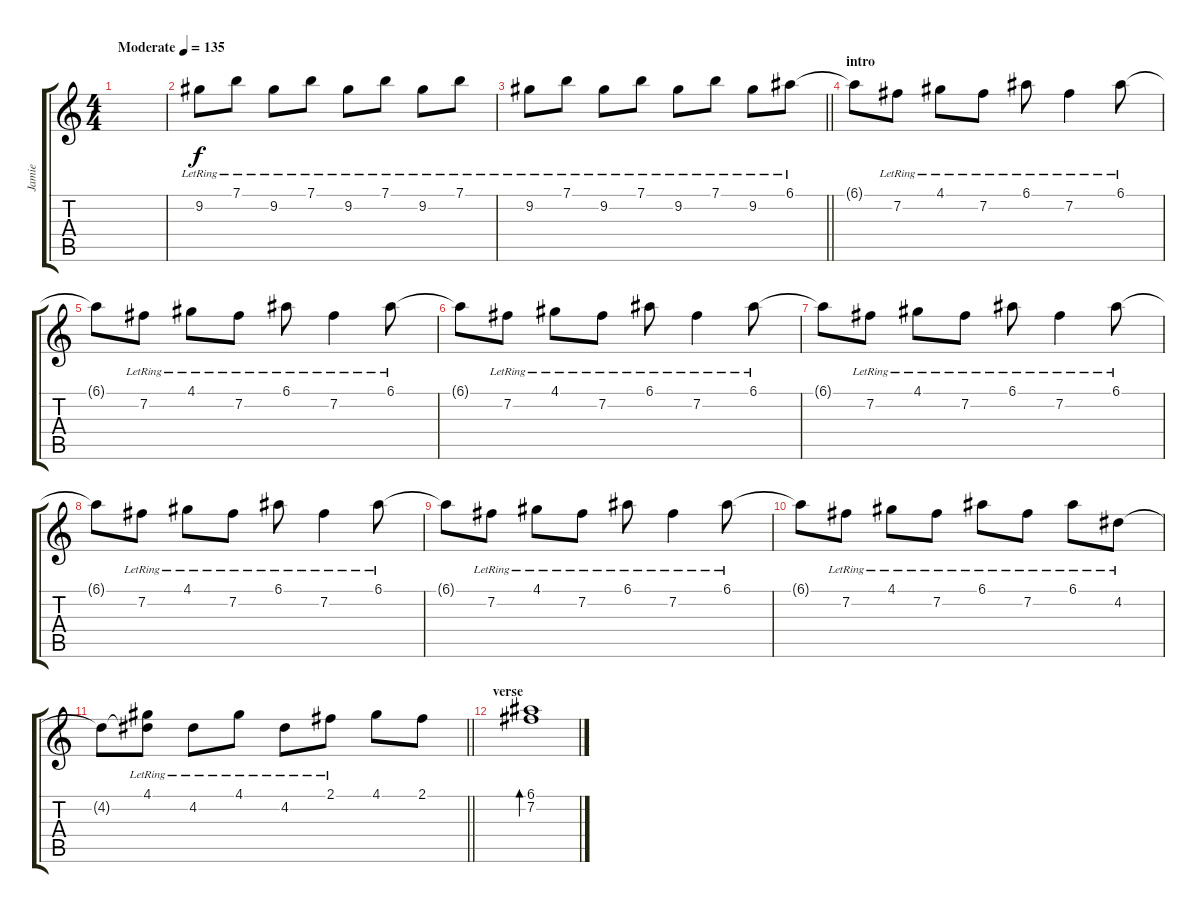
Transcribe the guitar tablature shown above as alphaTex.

\track ("Jamie" "Jamie") {instrument electricguitarjazz}
\staff {score tabs}
\tuning (E4 B3 G3 D3 A2 E2) {hide}
\ts (4 4)
\tempo (135 "Moderate")
\clef g2
\ks c
|
9.2{lr}.8 7.1{lr}.8 9.2{lr}.8 7.1{lr}.8 9.2{lr}.8 7.1{lr}.8 9.2{lr}.8 7.1{lr}.8 |
\barLineRight lightlight
9.2{lr}.8 7.1{lr}.8 9.2{lr}.8 7.1{lr}.8 9.2{lr}.8 7.1{lr}.8 9.2{lr}.8 6.1{lr}.8 |
\section ("" "intro")
6.1{t}.8 7.2{lr}.8 4.1{lr}.8 7.2{lr}.8 6.1{lr}.8 7.2{lr}.4 6.1{lr}.8 |
6.1{t}.8 7.2{lr}.8 4.1{lr}.8 7.2{lr}.8 6.1{lr}.8 7.2{lr}.4 6.1{lr}.8 |
6.1{t}.8 7.2{lr}.8 4.1{lr}.8 7.2{lr}.8 6.1{lr}.8 7.2{lr}.4 6.1{lr}.8 |
6.1{t}.8 7.2{lr}.8 4.1{lr}.8 7.2{lr}.8 6.1{lr}.8 7.2{lr}.4 6.1{lr}.8 |
6.1{t}.8 7.2{lr}.8 4.1{lr}.8 7.2{lr}.8 6.1{lr}.8 7.2{lr}.4 6.1{lr}.8 |
6.1{t}.8 7.2{lr}.8 4.1{lr}.8 7.2{lr}.8 6.1{lr}.8 7.2{lr}.4 6.1{lr}.8 |
6.1{t}.8 7.2{lr}.8 4.1{lr}.8 7.2{lr}.8 6.1{lr}.8 7.2{lr}.8 6.1{lr}.8 4.2{lr}.8 |
\barLineRight lightlight
4.2{t}.8 (4.1{lr} 4.2{t}).8 4.2{lr}.8 4.1{lr}.8 4.2{lr}.8 2.1{lr}.8 4.1.8 2.1.8 |
\section ("" "verse")
(6.1 7.2).1{bd 240}
